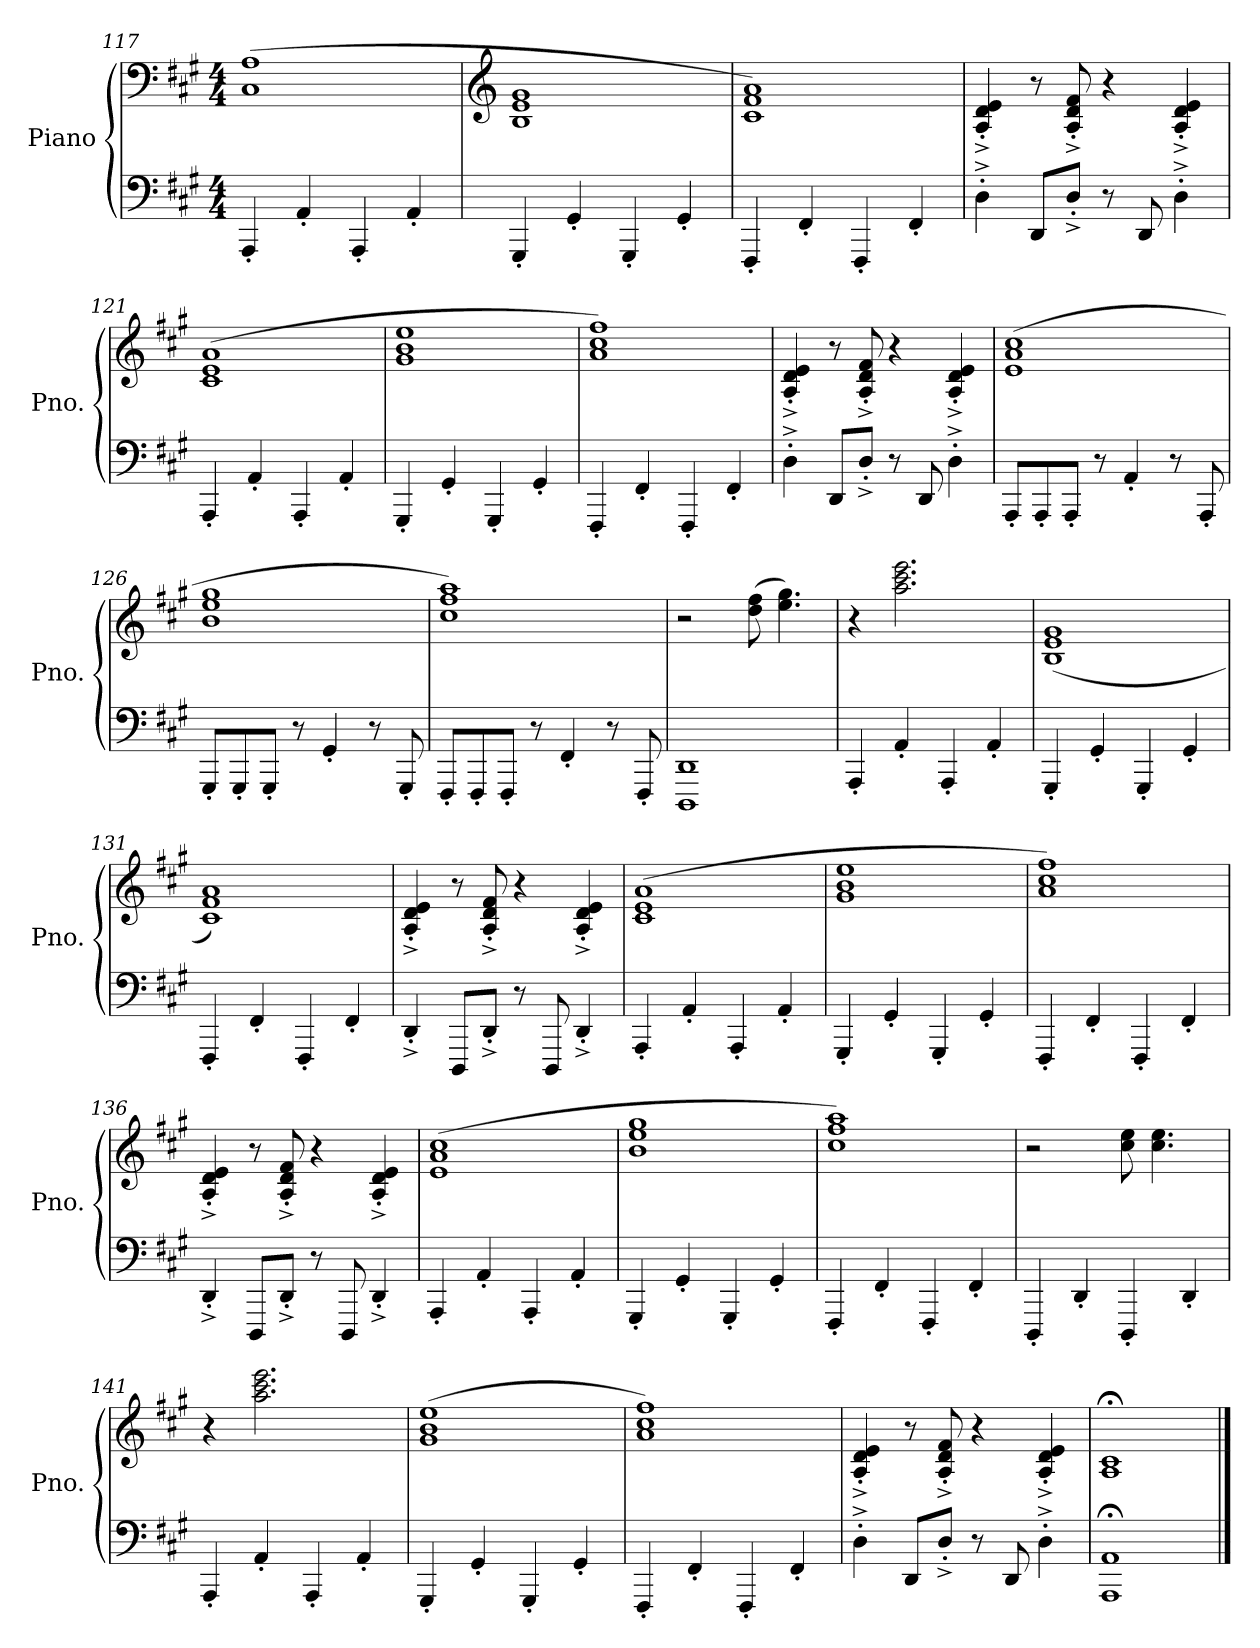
**kern	**kern
*part1	*part1
*staff2	*staff1
*I"Piano	*
*I'Pno.	*
*clefF4	*clefF4
*k[f#c#g#]	*k[f#c#g#]
*M4/4	*M4/4
=117	=117
4AAA'/	(1C# 1A
4AA'/	.
4AAA'/	.
4AA'/	.
!!LO:LB:g=z
=118	=118
*	*clefG2
4GGG#'/	1B 1e 1g#
4GG#'/	.
4GGG#'/	.
4GG#'/	.
=119	=119
4FFF#'/	1c# 1f# 1a)
4FF#'/	.
4FFF#'/	.
4FF#'/	.
=120	=120
4D^'\	4A/^' 4d/^' 4e/^'
8DD/L	8r
8D^'/J	8A/^' 8d/^' 8f#/^'
8r	4r
8DD/	.
4D^'\	4A/^' 4d/^' 4e/^'
=121	=121
4AAA'/	(1c# 1e 1a
4AA'/	.
4AAA'/	.
4AA'/	.
=122	=122
4GGG#'/	1g# 1b 1ee
4GG#'/	.
4GGG#'/	.
4GG#'/	.
=123	=123
4FFF#'/	1a 1cc# 1ff#)
4FF#'/	.
4FFF#'/	.
4FF#'/	.
=124	=124
4D^'\	4A/^' 4d/^' 4e/^'
8DD/L	8r
8D^'/J	8A/^' 8d/^' 8f#/^'
8r	4r
8DD/	.
4D^'\	4A/^' 4d/^' 4e/^'
!!LO:PB:g=z
=125	=125
8AAA'/L	(1e 1a 1cc#
8AAA'/	.
8AAA'/J	.
8r	.
4AA'/	.
8r	.
8AAA'/	.
=126	=126
8GGG#'/L	1b 1ee 1gg#
8GGG#'/	.
8GGG#'/J	.
8r	.
4GG#'/	.
8r	.
8GGG#'/	.
=127	=127
8FFF#'/L	1cc# 1ff# 1aa)
8FFF#'/	.
8FFF#'/J	.
8r	.
4FF#'/	.
8r	.
8FFF#'/	.
=128	=128
1DDD 1DD	2r
.	(8dd\ 8ff#\
.	4.ee\ 4.gg#\)
=129	=129
4AAA'/	4r
4AA'/	2.aa\ 2.ccc#\ 2.eee\
4AAA'/	.
4AA'/	.
=130	=130
4GGG#'/	(1B 1e 1g#
4GG#'/	.
4GGG#'/	.
4GG#'/	.
!!LO:LB:g=z
=131	=131
4FFF#'/	1c# 1f# 1a)
4FF#'/	.
4FFF#'/	.
4FF#'/	.
=132	=132
4DD^'/	4A/^' 4d/^' 4e/^'
8DDD/L	8r
8DD^'/J	8A/^' 8d/^' 8f#/^'
8r	4r
8DDD/	.
4DD^'/	4A/^' 4d/^' 4e/^'
=133	=133
4AAA'/	(1c# 1e 1a
4AA'/	.
4AAA'/	.
4AA'/	.
=134	=134
4GGG#'/	1g# 1b 1ee
4GG#'/	.
4GGG#'/	.
4GG#'/	.
=135	=135
4FFF#'/	1a 1cc# 1ff#)
4FF#'/	.
4FFF#'/	.
4FF#'/	.
=136	=136
4DD^'/	4A/^' 4d/^' 4e/^'
8DDD/L	8r
8DD^'/J	8A/^' 8d/^' 8f#/^'
8r	4r
8DDD/	.
4DD^'/	4A/^' 4d/^' 4e/^'
!!LO:LB:g=z
=137	=137
4AAA'/	(1e 1a 1cc#
4AA'/	.
4AAA'/	.
4AA'/	.
=138	=138
4GGG#'/	1b 1ee 1gg#
4GG#'/	.
4GGG#'/	.
4GG#'/	.
=139	=139
4FFF#'/	1cc# 1ff# 1aa)
4FF#'/	.
4FFF#'/	.
4FF#'/	.
=140	=140
4DDD'/	2r
4DD'/	.
4DDD'/	8cc#\ 8ee\
.	4.cc#\ 4.ee\
4DD'/	.
=141	=141
4AAA'/	4r
4AA'/	2.aa\ 2.ccc#\ 2.eee\
4AAA'/	.
4AA'/	.
=142	=142
4GGG#'/	(1g# 1b 1ee
4GG#'/	.
4GGG#'/	.
4GG#'/	.
=143	=143
4FFF#'/	1a 1cc# 1ff#)
4FF#'/	.
4FFF#'/	.
4FF#'/	.
!!LO:LB:g=z
=144	=144
4D^'\	4A/^' 4d/^' 4e/^'
8DD/L	8r
8D^'/J	8A/^' 8d/^' 8f#/^'
8r	4r
8DD/	.
4D^'\	4A/^' 4d/^' 4e/^'
=145	=145
1AAA;< 1AA;<	1A;< 1c#;<
==	==
*-	*-
